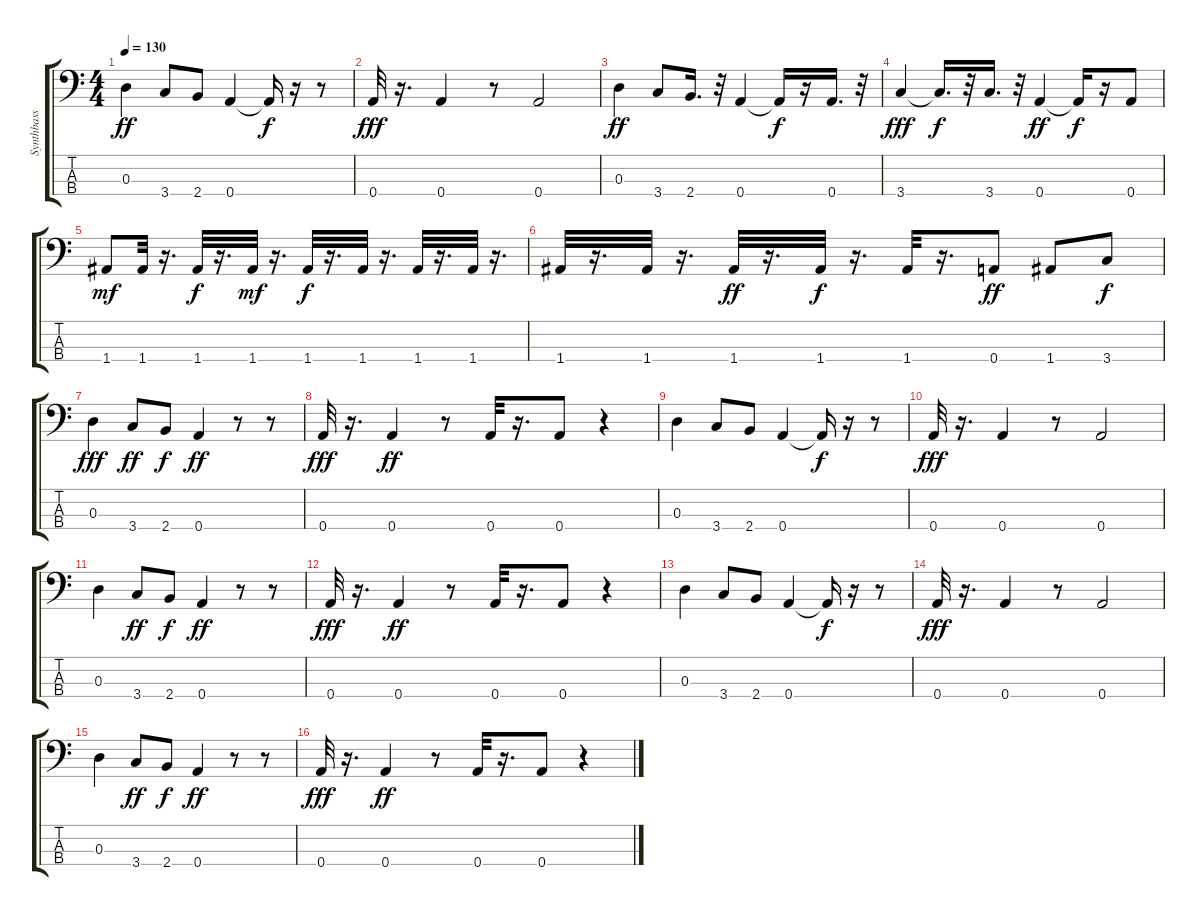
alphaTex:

\track ("Synthbass" "Synthbass") {instrument synthbass1}
\staff {score tabs}
\tuning (C-1 G2 D2 A1) {hide}
\ts (4 4)
\tempo 130
\clef f4
\ks c
0.3.4{dy ff} 3.4.8 2.4.8 0.4.4 0.4{t}.16{dy f} r.16 r.8 |
0.4.32{dy fff} r.16{d} 0.4.4 r.8 0.4.2 |
0.3.4{dy ff} 3.4.8 2.4.16{d} r.32 0.4.4 0.4{t}.16{dy f} r.16 0.4.16{d} r.32 |
3.4.4{dy fff} 3.4{t}.16{d dy f} r.32 3.4.16{d} r.32 0.4.4{dy ff} 0.4{t}.16{dy f} r.16 0.4.8 |
1.4.8{dy mf} 1.4.32 r.16{d} 1.4.32{dy f} r.16{d} 1.4.32{dy mf} r.16{d} 1.4.32{dy f} r.16{d} 1.4.32 r.16{d} 1.4.32 r.16{d} 1.4.32 r.16{d} |
1.4.32 r.16{d} 1.4.32 r.16{d} 1.4.32{dy ff} r.16{d} 1.4.32{dy f} r.16{d} 1.4.32 r.16{d} 0.4.8{dy ff} 1.4.8 3.4.8{dy f} |
0.3.4{dy fff} 3.4.8{dy ff} 2.4.8{dy f} 0.4.4{dy ff} r.8 r.8 |
0.4.32{dy fff} r.16{d} 0.4.4{dy ff} r.8 0.4.32 r.16{d} 0.4.8 r.4 |
0.3.4 3.4.8 2.4.8 0.4.4 0.4{t}.16{dy f} r.16 r.8 |
0.4.32{dy fff} r.16{d} 0.4.4 r.8 0.4.2 |
0.3.4 3.4.8{dy ff} 2.4.8{dy f} 0.4.4{dy ff} r.8 r.8 |
0.4.32{dy fff} r.16{d} 0.4.4{dy ff} r.8 0.4.32 r.16{d} 0.4.8 r.4 |
0.3.4 3.4.8 2.4.8 0.4.4 0.4{t}.16{dy f} r.16 r.8 |
0.4.32{dy fff} r.16{d} 0.4.4 r.8 0.4.2 |
0.3.4 3.4.8{dy ff} 2.4.8{dy f} 0.4.4{dy ff} r.8 r.8 |
0.4.32{dy fff} r.16{d} 0.4.4{dy ff} r.8 0.4.32 r.16{d} 0.4.8 r.4
